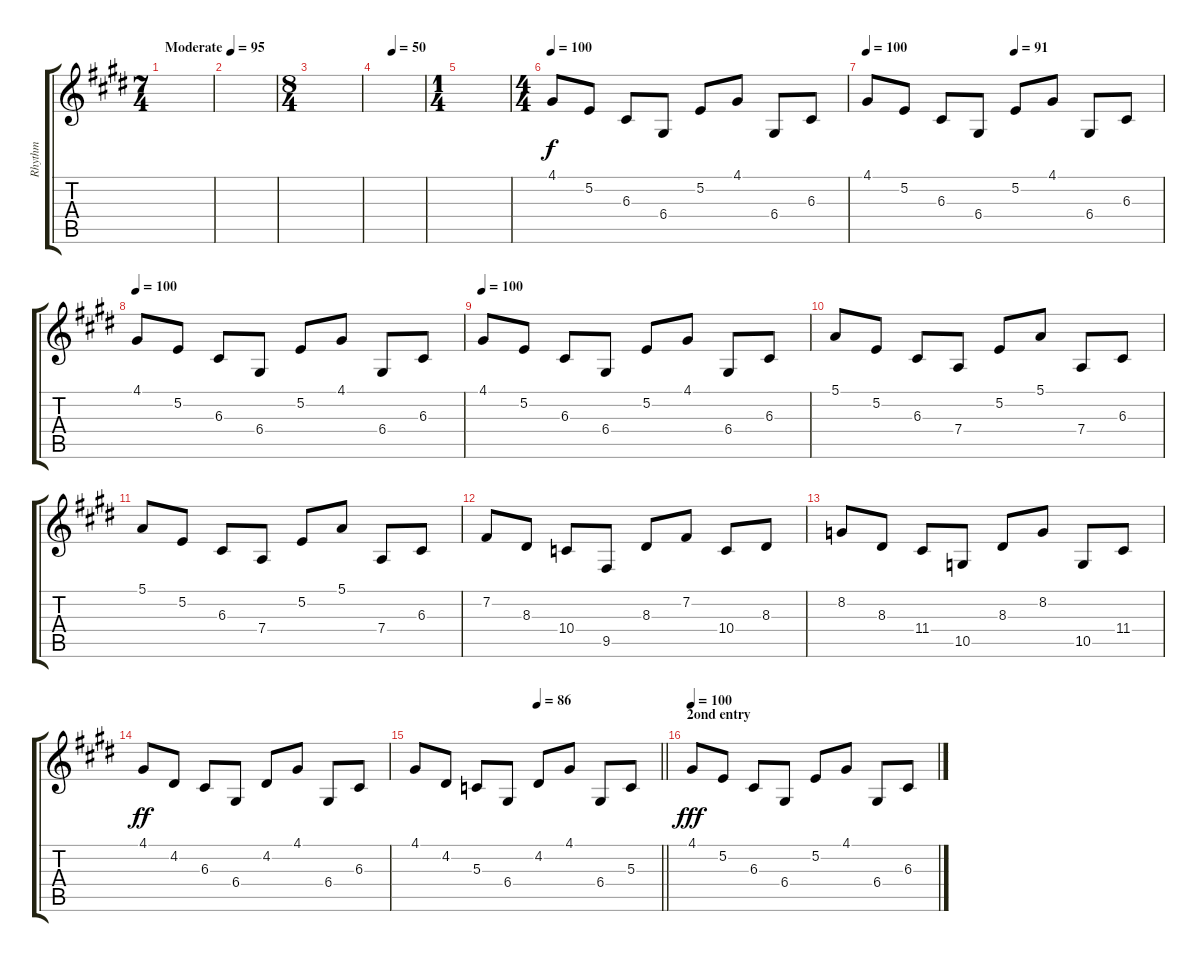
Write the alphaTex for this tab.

\track ("Rhythm" "Rhythm") {instrument orchestralharp}
\staff {score tabs}
\tuning (E4 B3 G3 D3 A2 E2) {hide}
\ts (7 4)
\tempo (95 "Moderate")
\clef g2
\ks e
|
|
\ts (8 4)
|
\tempo (50 0.34375)
|
\ts (1 4)
|
\ts (4 4)
\tempo 100
4.1.8 5.2.8 6.3.8 6.4.8 5.2.8 4.1.8 6.4.8 6.3.8 |
\tempo 100
\tempo (91 0.5)
4.1.8 5.2.8 6.3.8 6.4.8 5.2.8 4.1.8 6.4.8 6.3.8 |
\tempo 100
4.1.8 5.2.8 6.3.8 6.4.8 5.2.8 4.1.8 6.4.8 6.3.8 |
\tempo 100
4.1.8 5.2.8 6.3.8 6.4.8 5.2.8 4.1.8 6.4.8 6.3.8 |
5.1.8{dy f} 5.2.8 6.3.8 7.4.8 5.2.8 5.1.8 7.4.8 6.3.8 |
5.1.8 5.2.8 6.3.8 7.4.8 5.2.8 5.1.8 7.4.8 6.3.8 |
7.2.8 8.3.8 10.4.8 9.5.8 8.3.8 7.2.8 10.4.8 8.3.8 |
8.2.8 8.3.8 11.4.8 10.5.8 8.3.8 8.2.8 10.5.8 11.4.8 |
4.1.8{dy ff} 4.2.8 6.3.8 6.4.8 4.2.8 4.1.8 6.4.8 6.3.8 |
\tempo (86 0.5)
\barLineRight lightlight
4.1.8 4.2.8 5.3.8 6.4.8 4.2.8 4.1.8 6.4.8 5.3.8 |
\section ("" "2ond entry")
\tempo 100
4.1.8{dy fff} 5.2.8 6.3.8 6.4.8 5.2.8 4.1.8 6.4.8 6.3.8
